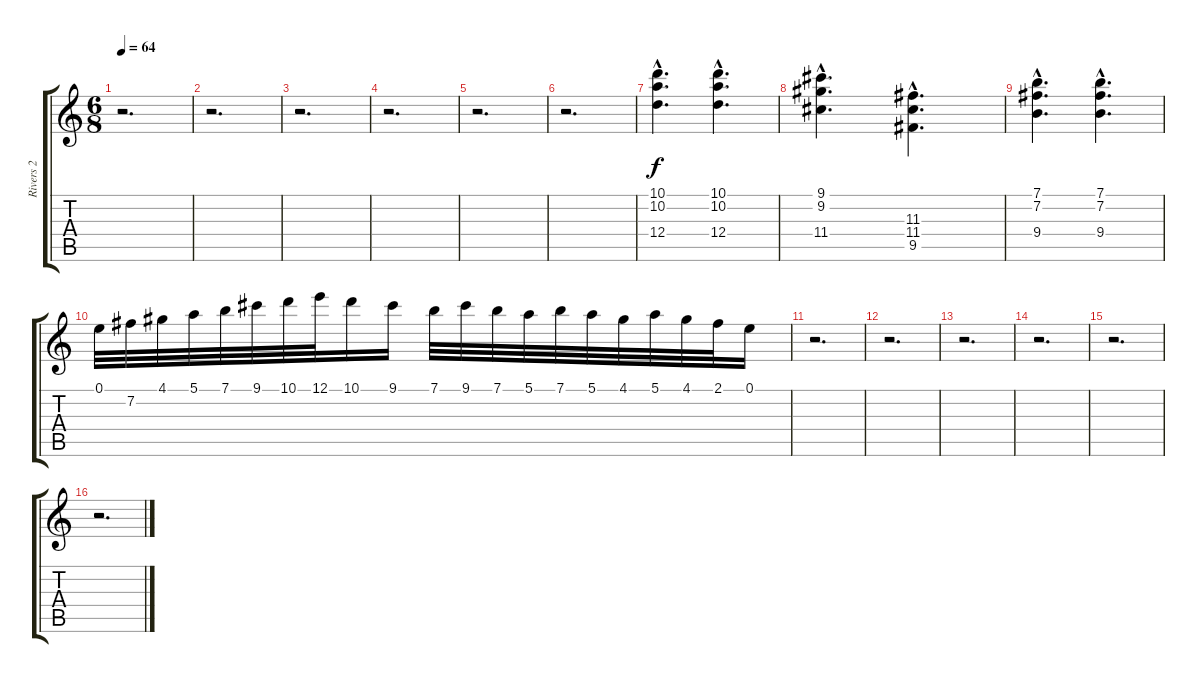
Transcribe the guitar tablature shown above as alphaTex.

\track ("Rivers 2" "Rivers 2") {instrument overdrivenguitar}
\staff {score tabs}
\tuning (E4 B3 G3 D3 A2 E2) {hide}
\ts (6 8)
\tempo 64
\clef g2
\ks c
r.2{d dy f} |
r.2{d} |
r.2{d} |
r.2{d} |
r.2{d} |
r.2{d} |
(10.1{hac} 10.2{hac} 12.4{hac}).4{d} (10.1{hac} 10.2{hac} 12.4{hac}).4{d} |
(9.1{hac} 9.2{hac} 11.4{hac}).4{d} (11.3{hac} 11.4{hac} 9.5{hac}).4{d} |
(7.1{hac} 7.2{hac} 9.4{hac}).4{d} (7.1{hac} 7.2{hac} 9.4{hac}).4{d} |
0.1.32 7.2.32 4.1.32 5.1.32 7.1.32 9.1.32 10.1.32 12.1.32 10.1.16 9.1.16 7.1.32 9.1.32 7.1.32 5.1.32 7.1.32 5.1.32 4.1.32 5.1.32 4.1.32 2.1.32 0.1.16 |
r.2{d} |
r.2{d} |
r.2{d} |
r.2{d} |
r.2{d} |
r.2{d}
